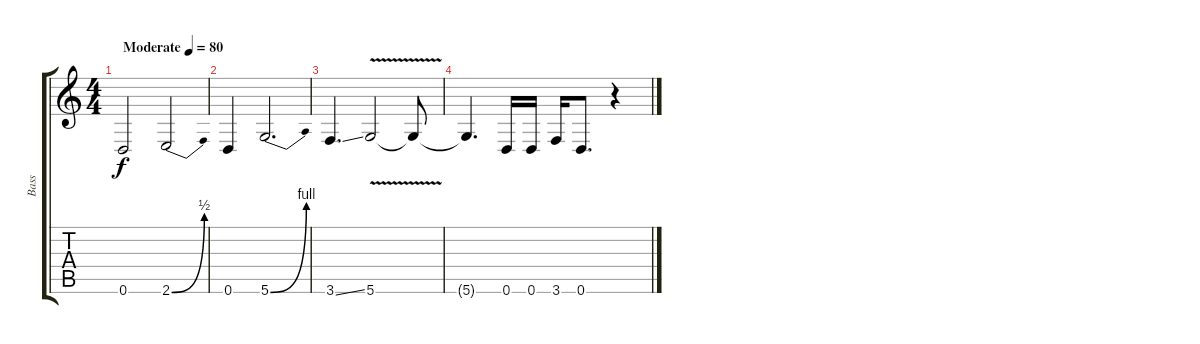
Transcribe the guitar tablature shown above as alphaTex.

\track ("Bass" "Bass") {instrument electricbassfinger}
\staff {score tabs}
\tuning (E4 B3 G3 D3 A2 D2) {hide}
\ts (4 4)
\tempo (80 "Moderate")
\clef g2
\ks c
0.6.2{dy f instrument electricbassfinger} 2.6{be (bend 0 0 60 2)}.2 |
0.6.4 5.6{be (bend 0 0 60 4)}.2{d} |
3.6{ss}.4{d} 5.6{v}.2 5.6{t}.8 |
5.6{t}.4{d} 0.6.16 0.6.16 3.6.16 0.6.8{d} r.4
